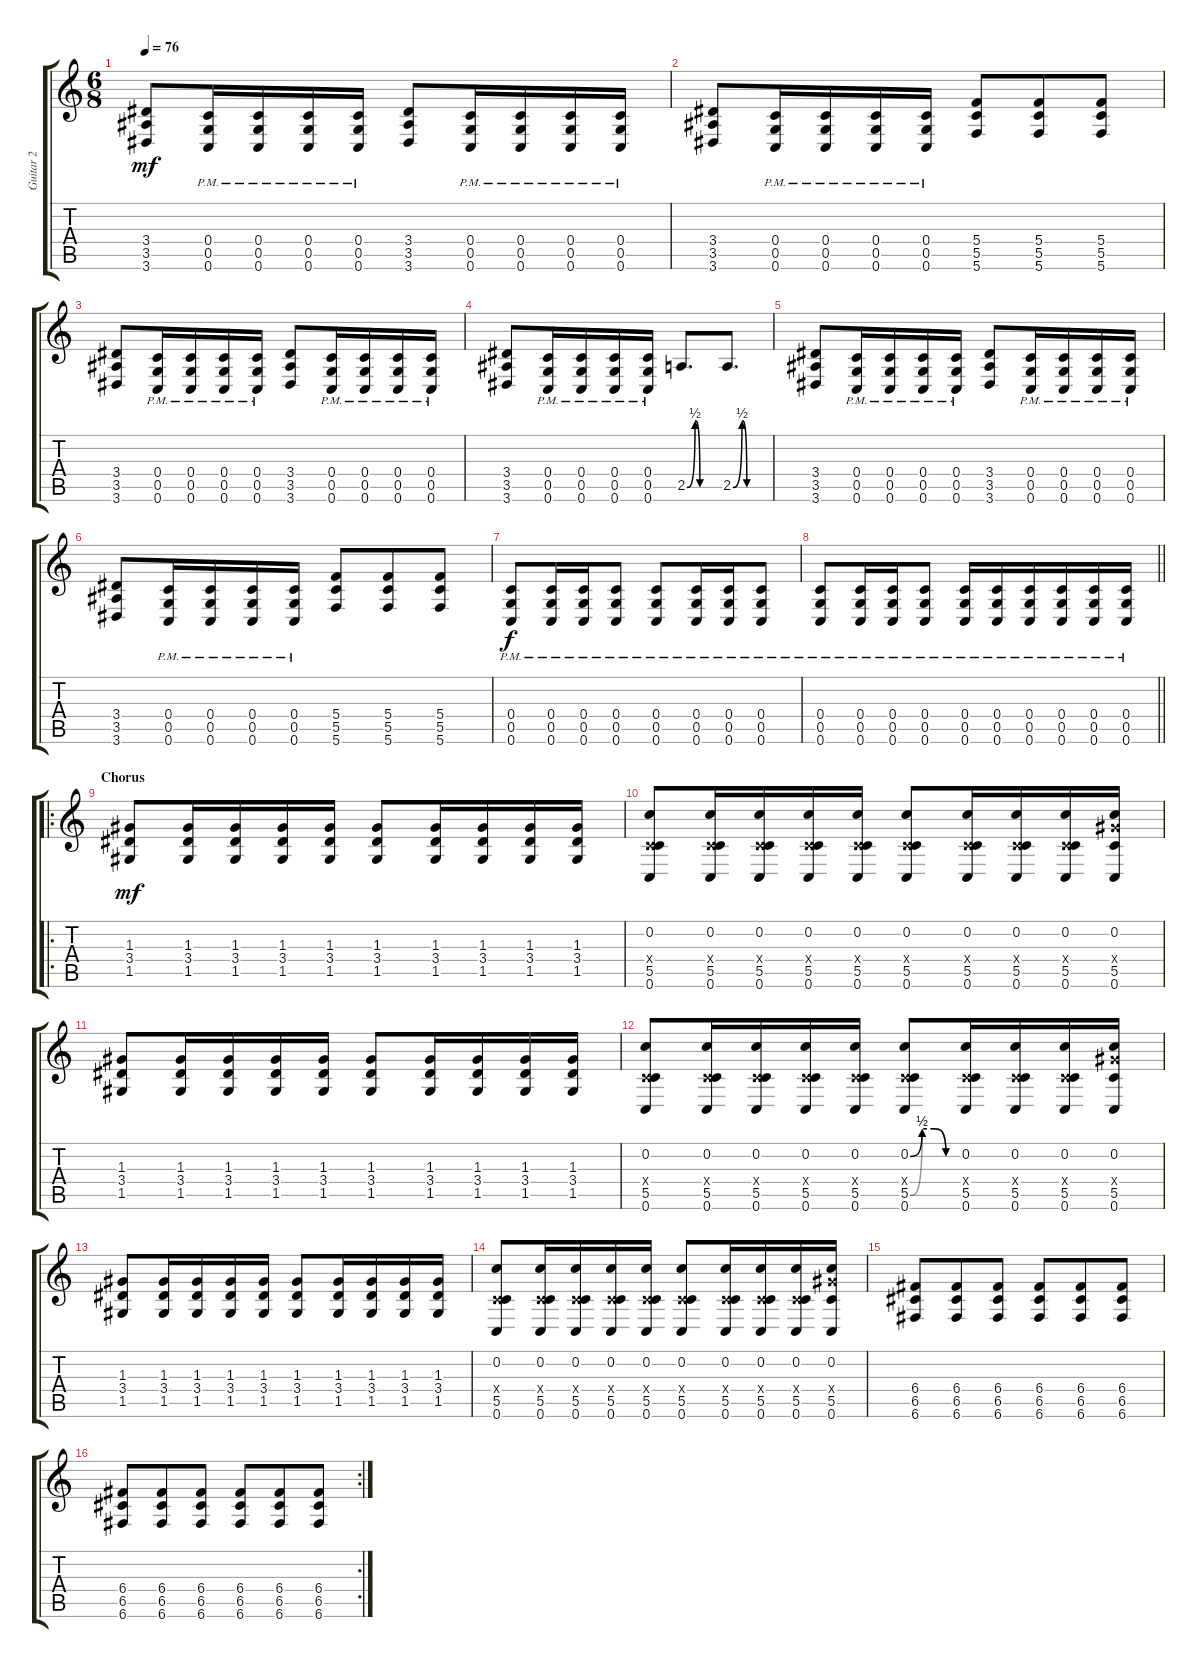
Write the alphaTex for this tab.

\track ("Guitar 2" "Guitar 2") {instrument overdrivenguitar}
\staff {score tabs}
\tuning (E4 C4 G3 C3 G2 C2) {hide}
\ts (6 8)
\tempo 76
\clef g2
\ks c
(3.4 3.5 3.6).8{dy mf} (0.4{pm} 0.5{pm} 0.6{pm}).16 (0.4{pm} 0.5{pm} 0.6{pm}).16 (0.4{pm} 0.5{pm} 0.6{pm}).16 (0.4{pm} 0.5{pm} 0.6{pm}).16 (3.4 3.5 3.6).8 (0.4{pm} 0.5{pm} 0.6{pm}).16 (0.4{pm} 0.5{pm} 0.6{pm}).16 (0.4{pm} 0.5{pm} 0.6{pm}).16 (0.4{pm} 0.5{pm} 0.6{pm}).16 |
(3.4 3.5 3.6).8 (0.4{pm} 0.5{pm} 0.6{pm}).16 (0.4{pm} 0.5{pm} 0.6{pm}).16 (0.4{pm} 0.5{pm} 0.6{pm}).16 (0.4{pm} 0.5{pm} 0.6{pm}).16 (5.4 5.5 5.6).8 (5.4 5.5 5.6).8 (5.4 5.5 5.6).8 |
(3.4 3.5 3.6).8 (0.4{pm} 0.5{pm} 0.6{pm}).16 (0.4{pm} 0.5{pm} 0.6{pm}).16 (0.4{pm} 0.5{pm} 0.6{pm}).16 (0.4{pm} 0.5{pm} 0.6{pm}).16 (3.4 3.5 3.6).8 (0.4{pm} 0.5{pm} 0.6{pm}).16 (0.4{pm} 0.5{pm} 0.6{pm}).16 (0.4{pm} 0.5{pm} 0.6{pm}).16 (0.4{pm} 0.5{pm} 0.6{pm}).16 |
(3.4 3.5 3.6).8 (0.4{pm} 0.5{pm} 0.6{pm}).16 (0.4{pm} 0.5{pm} 0.6{pm}).16 (0.4{pm} 0.5{pm} 0.6{pm}).16 (0.4{pm} 0.5{pm} 0.6{pm}).16 2.5{be (custom 0 0 15 2 24 0 45 0 60 0)}.8{d} 2.5{be (custom 0 0 15 2 23 0 45 0 60 0)}.8{d} |
(3.4 3.5 3.6).8 (0.4{pm} 0.5{pm} 0.6{pm}).16 (0.4{pm} 0.5{pm} 0.6{pm}).16 (0.4{pm} 0.5{pm} 0.6{pm}).16 (0.4{pm} 0.5{pm} 0.6{pm}).16 (3.4 3.5 3.6).8 (0.4{pm} 0.5{pm} 0.6{pm}).16 (0.4{pm} 0.5{pm} 0.6{pm}).16 (0.4{pm} 0.5{pm} 0.6{pm}).16 (0.4{pm} 0.5{pm} 0.6{pm}).16 |
(3.4 3.5 3.6).8 (0.4{pm} 0.5{pm} 0.6{pm}).16 (0.4{pm} 0.5{pm} 0.6{pm}).16 (0.4{pm} 0.5{pm} 0.6{pm}).16 (0.4{pm} 0.5{pm} 0.6{pm}).16 (5.4 5.5 5.6).8 (5.4 5.5 5.6).8 (5.4 5.5 5.6).8 |
(0.4{pm} 0.5{pm} 0.6{pm}).8{dy f} (0.4{pm} 0.5{pm} 0.6{pm}).16 (0.4{pm} 0.5{pm} 0.6{pm}).16 (0.4{pm} 0.5{pm} 0.6{pm}).8 (0.4{pm} 0.5{pm} 0.6{pm}).8 (0.4{pm} 0.5{pm} 0.6{pm}).16 (0.4{pm} 0.5{pm} 0.6{pm}).16 (0.4{pm} 0.5{pm} 0.6{pm}).8 |
\barLineRight lightlight
(0.4{pm} 0.5{pm} 0.6{pm}).8 (0.4{pm} 0.5{pm} 0.6{pm}).16 (0.4{pm} 0.5{pm} 0.6{pm}).16 (0.4{pm} 0.5{pm} 0.6{pm}).8 (0.4{pm} 0.5{pm} 0.6{pm}).16 (0.4{pm} 0.5{pm} 0.6{pm}).16 (0.4{pm} 0.5{pm} 0.6{pm}).16 (0.4{pm} 0.5{pm} 0.6{pm}).16 (0.4{pm} 0.5{pm} 0.6{pm}).16 (0.4{pm} 0.5{pm} 0.6{pm}).16 |
\ro
\section ("" "Chorus")
(1.3 3.4 1.5).8{dy mf} (1.3 3.4 1.5).16 (1.3 3.4 1.5).16 (1.3 3.4 1.5).16 (1.3 3.4 1.5).16 (1.3 3.4 1.5).8 (1.3 3.4 1.5).16 (1.3 3.4 1.5).16 (1.3 3.4 1.5).16 (1.3 3.4 1.5).16 |
(0.2 0.4{x} 5.5 0.6).8 (0.2 0.4{x} 5.5 0.6).16 (0.2 0.4{x} 5.5 0.6).16 (0.2 0.4{x} 5.5 0.6).16 (0.2 0.4{x} 5.5 0.6).16 (0.2 0.4{x} 5.5 0.6).8 (0.2 0.4{x} 5.5 0.6).16 (0.2 0.4{x} 5.5 0.6).16 (0.2 0.4{x} 5.5 0.6).16 (0.2 8.4{x} 5.5 0.6).16 |
(1.3 3.4 1.5).8 (1.3 3.4 1.5).16 (1.3 3.4 1.5).16 (1.3 3.4 1.5).16 (1.3 3.4 1.5).16 (1.3 3.4 1.5).8 (1.3 3.4 1.5).16 (1.3 3.4 1.5).16 (1.3 3.4 1.5).16 (1.3 3.4 1.5).16 |
(0.2 0.4{x} 5.5 0.6).8 (0.2 0.4{x} 5.5 0.6).16 (0.2 0.4{x} 5.5 0.6).16 (0.2 0.4{x} 5.5 0.6).16 (0.2 0.4{x} 5.5 0.6).16 (0.2{be (custom 0 0 15 2 30 2 45 0 60 0)} 0.4{x} 5.5{be (custom 0 0 15 2 30 2 45 0 60 0)} 0.6).8 (0.2 0.4{x} 5.5 0.6).16 (0.2 0.4{x} 5.5 0.6).16 (0.2 0.4{x} 5.5 0.6).16 (0.2 8.4{x} 5.5 0.6).16 |
(1.3 3.4 1.5).8 (1.3 3.4 1.5).16 (1.3 3.4 1.5).16 (1.3 3.4 1.5).16 (1.3 3.4 1.5).16 (1.3 3.4 1.5).8 (1.3 3.4 1.5).16 (1.3 3.4 1.5).16 (1.3 3.4 1.5).16 (1.3 3.4 1.5).16 |
(0.2 0.4{x} 5.5 0.6).8 (0.2 0.4{x} 5.5 0.6).16 (0.2 0.4{x} 5.5 0.6).16 (0.2 0.4{x} 5.5 0.6).16 (0.2 0.4{x} 5.5 0.6).16 (0.2 0.4{x} 5.5 0.6).8 (0.2 0.4{x} 5.5 0.6).16 (0.2 0.4{x} 5.5 0.6).16 (0.2 0.4{x} 5.5 0.6).16 (0.2 8.4{x} 5.5 0.6).16 |
(6.4 6.5 6.6).8 (6.4 6.5 6.6).8 (6.4 6.5 6.6).8 (6.4 6.5 6.6).8 (6.4 6.5 6.6).8 (6.4 6.5 6.6).8 |
\rc 2
(6.4 6.5 6.6).8 (6.4 6.5 6.6).8 (6.4 6.5 6.6).8 (6.4 6.5 6.6).8 (6.4 6.5 6.6).8 (6.4 6.5 6.6).8
